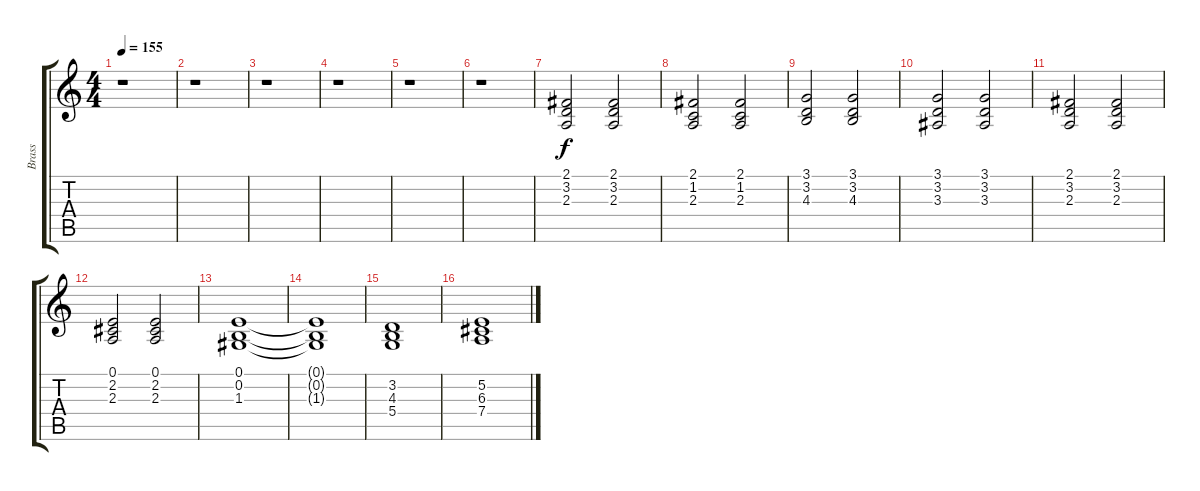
\track ("Brass" "Brass") {instrument brasssection}
\staff {score tabs}
\tuning (E4 B3 G3 D3 A2 E2) {hide}
\ts (4 4)
\tempo 155
\clef g2
\ks c
r.1{dy f} |
r.1 |
r.1 |
r.1 |
r.1 |
r.1 |
(2.1 3.2 2.3).2 (2.1 3.2 2.3).2 |
(2.1 1.2 2.3).2 (2.1 1.2 2.3).2 |
(3.1 3.2 4.3).2 (3.1 3.2 4.3).2 |
(3.1 3.2 3.3).2 (3.1 3.2 3.3).2 |
(2.1 3.2 2.3).2 (2.1 3.2 2.3).2 |
(0.1 2.2 2.3).2 (0.1 2.2 2.3).2 |
(0.1 0.2 1.3).1 |
(0.1{t} 0.2{t} 1.3{t}).1 |
(3.2 4.3 5.4).1 |
(5.2 6.3 7.4).1
